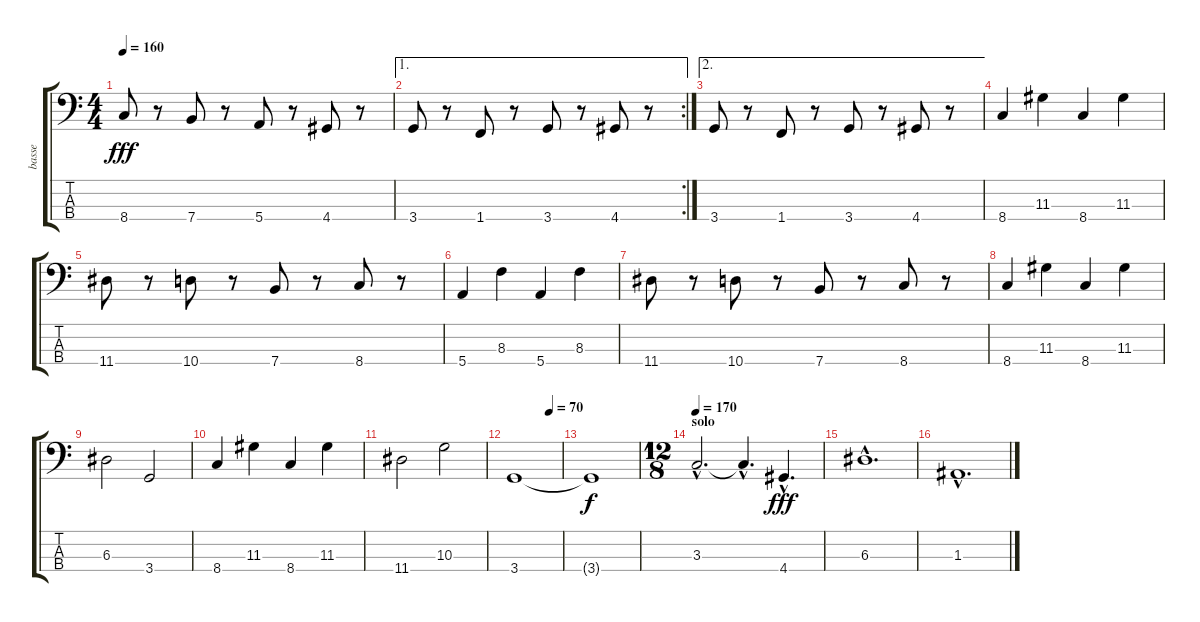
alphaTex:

\track ("basse" "basse") {instrument electricbassfinger}
\staff {score tabs}
\tuning (G2 D2 A1 E1) {hide}
\ts (4 4)
\tempo 160
\clef f4
\ks c
8.4.8{dy fff} r.8 7.4.8 r.8 5.4.8 r.8 4.4.8 r.8 |
\ae 1
\rc 2
3.4.8 r.8 1.4.8 r.8 3.4.8 r.8 4.4.8 r.8 |
\ae 2
3.4.8 r.8 1.4.8 r.8 3.4.8 r.8 4.4.8 r.8 |
8.4.4 11.3.4 8.4.4 11.3.4 |
11.4.8 r.8 10.4.8 r.8 7.4.8 r.8 8.4.8 r.8 |
5.4.4 8.3.4 5.4.4 8.3.4 |
11.4.8 r.8 10.4.8 r.8 7.4.8 r.8 8.4.8 r.8 |
8.4.4 11.3.4 8.4.4 11.3.4 |
6.3.2 3.4.2 |
8.4.4 11.3.4 8.4.4 11.3.4 |
11.4.2 10.3.2 |
\tempo (70 0.75)
3.4.1 |
3.4{t}.1{dy f} |
\ts (12 8)
\section ("" "solo")
\tempo 170
3.3{hac}.2{d} 3.3{hac t}.4{d} 4.4{hac}.4{d dy fff} |
6.3{hac}.1{d} |
1.3{hac}.1{d}
